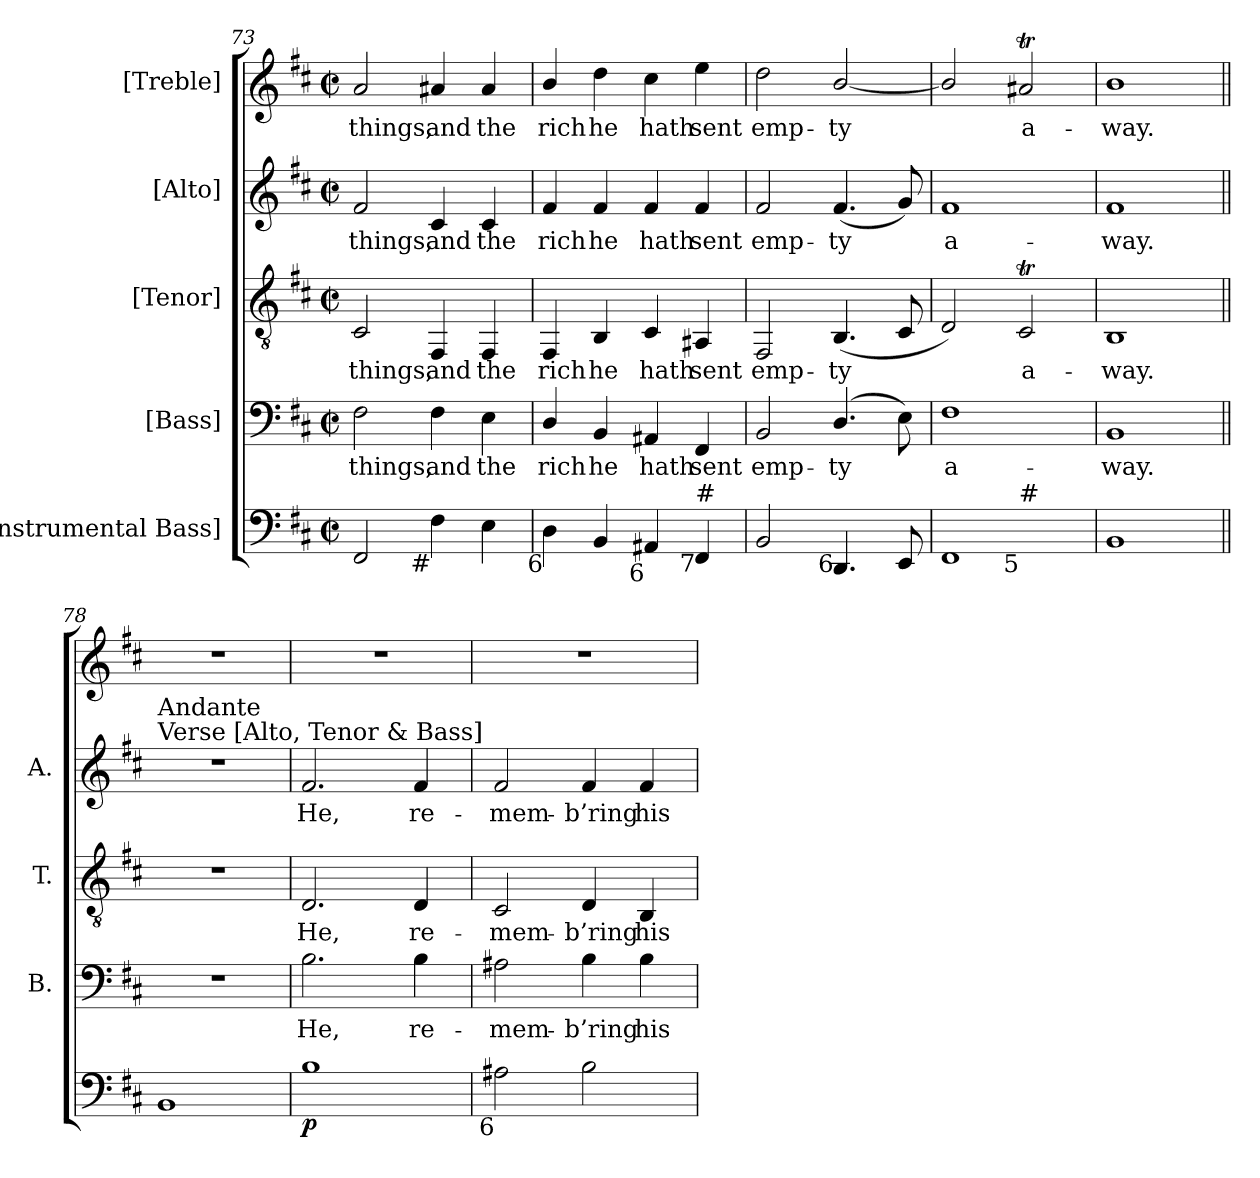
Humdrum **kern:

**kern	**dynam	**kern	**text	**kern	**text	**kern	**text	**kern	**text
*part5	*part5	*part4	*part4	*part3	*part3	*part2	*part2	*part1	*part1
*staff5	*staff5	*staff4	*staff4	*staff3	*staff3	*staff2	*staff2	*staff1	*staff1
*I"[Instrumental Bass]	*	*I"[Bass]	*	*I"[Tenor]	*	*I"[Alto]	*	*I"[Treble]	*
*	*	*I'B.	*	*I'T.	*	*I'A.	*	*	*
*clefF4	*	*clefF4	*	*clefGv2	*	*clefG2	*	*clefG2	*
*k[f#c#]	*	*k[f#c#]	*	*k[f#c#]	*	*k[f#c#]	*	*k[f#c#]	*
*D:	*	*D:	*	*D:	*	*D:	*	*D:	*
*M2/2	*	*M2/2	*	*M2/2	*	*M2/2	*	*M2/2	*
*met(c|)	*	*met(c|)	*	*met(c|)	*	*met(c|)	*	*met(c|)	*
=73	=73	=73	=73	=73	=73	=73	=73	=73	=73
!	!	!	!LO:LY:b:color=#000000	!	!	!	!	!	!
!	!	!	!	!	!LO:LY:b:color=#000000	!	!	!	!
!	!	!	!	!	!	!	!LO:LY:b:color=#000000	!	!
!	!	!	!	!	!	!	!	!	!LO:LY:b:color=#000000
2FF#i/	.	2F#i\	things,	2C#i/	things,	2f#i/	things,	2ai/	things,
!	!	!	!LO:LY:b:color=#000000	!	!	!	!	!	!
!	!	!	!	!	!LO:LY:b:color=#000000	!	!	!	!
!	!	!	!	!	!	!	!LO:LY:b:color=#000000	!	!
!LO:TX:b:rj:t=#	!	!	!	!	!	!	!	!	!
!	!	!	!	!	!	!	!	!	!LO:LY:b:color=#000000
4F#i\	.	4F#i\	and	4FF#i/	and	4c#i/	and	4a#Xi/	and
!	!	!	!LO:LY:b:color=#000000	!	!	!	!	!	!
!	!	!	!	!	!LO:LY:b:color=#000000	!	!	!	!
!	!	!	!	!	!	!	!LO:LY:b:color=#000000	!	!
!	!	!	!	!	!	!	!	!	!LO:LY:b:color=#000000
4Ei\	.	4Ei\	the	4FF#i/	the	4c#i/	the	4a#i/	the
=74	=74	=74	=74	=74	=74	=74	=74	=74	=74
!	!	!	!LO:LY:b:color=#000000	!	!	!	!	!	!
!	!	!	!	!	!LO:LY:b:color=#000000	!	!	!	!
!	!	!	!	!	!	!	!LO:LY:b:color=#000000	!	!
!LO:TX:b:rj:t=6	!	!	!	!	!	!	!	!	!
!	!	!	!	!	!	!	!	!	!LO:LY:b:color=#000000
4Di\	.	4Di/	rich	4FF#i/	rich	4f#i/	rich	4bi/	rich
!	!	!	!LO:LY:b:color=#000000	!	!	!	!	!	!
!	!	!	!	!	!LO:LY:b:color=#000000	!	!	!	!
!	!	!	!	!	!	!	!LO:LY:b:color=#000000	!	!
!	!	!	!	!	!	!	!	!	!LO:LY:b:color=#000000
4BBi/	.	4BBi/	he	4BBi/	he	4f#i/	he	4ddi\	he
!	!	!	!LO:LY:b:color=#000000	!	!	!	!	!	!
!	!	!	!	!	!LO:LY:b:color=#000000	!	!	!	!
!	!	!	!	!	!	!	!LO:LY:b:color=#000000	!	!
!LO:TX:b:rj:t=6	!	!	!	!	!	!	!	!	!
!	!	!	!	!	!	!	!	!	!LO:LY:b:color=#000000
4AA#Xi/	.	4AA#Xi/	hath	4C#i/	hath	4f#i/	hath	4cc#i\	hath
!	!	!	!LO:LY:b:color=#000000	!	!	!	!	!	!
!	!	!	!	!	!LO:LY:b:color=#000000	!	!	!	!
!	!	!	!	!	!	!	!LO:LY:b:color=#000000	!	!
!LO:TX:b:rj:t=7	!	!	!	!	!	!	!	!	!
!LO:TX:t=#	!	!	!	!	!	!	!	!	!
!	!	!	!	!	!	!	!	!	!LO:LY:b:color=#000000
4FF#i/	.	4FF#i/	sent	4AA#Xi/	sent	4f#i/	sent	4eei\	sent
=75	=75	=75	=75	=75	=75	=75	=75	=75	=75
!	!	!	!LO:LY:b:color=#000000	!	!	!	!	!	!
!	!	!	!	!	!LO:LY:b:color=#000000	!	!	!	!
!	!	!	!	!	!	!	!LO:LY:b:color=#000000	!	!
!	!	!	!	!	!	!	!	!	!LO:LY:b:color=#000000
2BBi/	.	2BBi/	emp-	2FF#i/	emp-	2f#i/	emp-	2ddi\	emp-
!	!	!	!LO:LY:b:color=#000000	!	!	!	!	!	!
!	!	!	!	!	!LO:LY:b:color=#000000	!	!	!	!
!	!	!	!	!	!	!	!LO:LY:b:color=#000000	!	!
!LO:TX:b:rj:t=6	!	!	!	!	!	!	!	!	!
!	!	!	!	!	!	!	!	!	!LO:LY:b:color=#000000
4.DDi/	.	(4.Di/	-ty	(4.BBi/	-ty	(4.f#i/	-ty	[2bi/	-ty
8EEi/	.	8Ei\)	.	8C#i/	.	8gi/)	.	.	.
=76	=76	=76	=76	=76	=76	=76	=76	=76	=76
!	!	!	!LO:LY:b:color=#000000	!	!	!	!	!	!
!LO:TX:b:rj:t=6	!	!	!	!	!	!	!	!	!
!LO:TX:t=4	!	!	!	!	!	!	!	!	!
!	!	!	!	!	!	!	!LO:LY:b:color=#000000	!	!
*^	*	*	*	*	*	*	*	*	*
1FF#i	2ryy	.	1F#i	a-	2Di/)	.	1f#i	a-	2bi/]	.
!	!	!	!	!	!	!LO:LY:b:color=#000000	!	!	!	!
!	!LO:TX:b:rj:t=5	!	!	!	!	!	!	!	!	!
!	!LO:TX:t=#	!	!	!	!	!	!	!	!	!
!	!	!	!	!	!	!	!	!	!	!LO:LY:b:color=#000000
.	2ryy	.	.	.	2C#ti/	a-	.	.	2a#Xti/	a-
*v	*v	*	*	*	*	*	*	*	*	*
=77	=77	=77	=77	=77	=77	=77	=77	=77	=77
*^	*	*	*	*	*	*	*	*	*
!	!	!	!	!LO:LY:b:color=#000000	!	!	!	!	!	!
*v	*v	*	*	*	*	*	*	*	*	*
*^	*	*	*	*	*	*	*	*	*
!	!	!	!	!	!	!LO:LY:b:color=#000000	!	!	!	!
*v	*v	*	*	*	*	*	*	*	*	*
*^	*	*	*	*	*	*	*	*	*
!	!	!	!	!	!	!	!	!LO:LY:b:color=#000000	!	!
*v	*v	*	*	*	*	*	*	*	*	*
*^	*	*	*	*	*	*	*	*	*
!	!	!	!	!	!	!	!	!	!	!LO:LY:b:color=#000000
*v	*v	*	*	*	*	*	*	*	*	*
1BBi	.	1BBi	-way.	1BBi	-way.	1f#i	-way.	1bi	-way.
!!LO:LB:g=z
=78||	=78||	=78||	=78||	=78||	=78||	=78||	=78||	=78||	=78||
!	!	!	!	!	!	!LO:TX:a:t=Verse [Alto, Tenor & Bass]	!	!	!
!	!	!	!	!	!	!LO:TX:t=Andante	!	!	!
1BBi	.	1r	.	1r	.	1r	.	1r	.
=79	=79	=79	=79	=79	=79	=79	=79	=79	=79
!	!	!	!LO:LY:b:color=#000000	!	!	!	!	!	!
!	!	!	!	!	!LO:LY:b:color=#000000	!	!	!	!
!	!	!	!	!	!	!	!LO:LY:b:color=#000000	!	!
1Bi	p	2.Bi\	He,	2.Di/	He,	2.f#i/	He,	1r	.
!	!	!	!LO:LY:b:color=#000000	!	!	!	!	!	!
!	!	!	!	!	!LO:LY:b:color=#000000	!	!	!	!
!	!	!	!	!	!	!	!LO:LY:b:color=#000000	!	!
.	.	4Bi\	re-	4Di/	re-	4f#i/	re-	.	.
=80	=80	=80	=80	=80	=80	=80	=80	=80	=80
!	!	!	!LO:LY:b:color=#000000	!	!	!	!	!	!
!	!	!	!	!	!LO:LY:b:color=#000000	!	!	!	!
!LO:TX:b:rj:t=6	!	!	!	!	!	!	!	!	!
!	!	!	!	!	!	!	!LO:LY:b:color=#000000	!	!
2A#Xi\	.	2A#Xi\	-mem-	2C#i/	-mem-	2f#i/	-mem-	1r	.
!	!	!	!LO:LY:b:color=#000000	!	!	!	!	!	!
!	!	!	!	!	!LO:LY:b:color=#000000	!	!	!	!
!	!	!	!	!	!	!	!LO:LY:b:color=#000000	!	!
2Bi\	.	4Bi\	-b’ring	4Di/	-b’ring	4f#i/	-b’ring	.	.
!	!	!	!LO:LY:b:color=#000000	!	!	!	!	!	!
!	!	!	!	!	!LO:LY:b:color=#000000	!	!	!	!
!	!	!	!	!	!	!	!LO:LY:b:color=#000000	!	!
.	.	4Bi\	his	4BBi/	his	4f#i/	his	.	.
=	=	=	=	=	=	=	=	=	=
*-	*-	*-	*-	*-	*-	*-	*-	*-	*-
